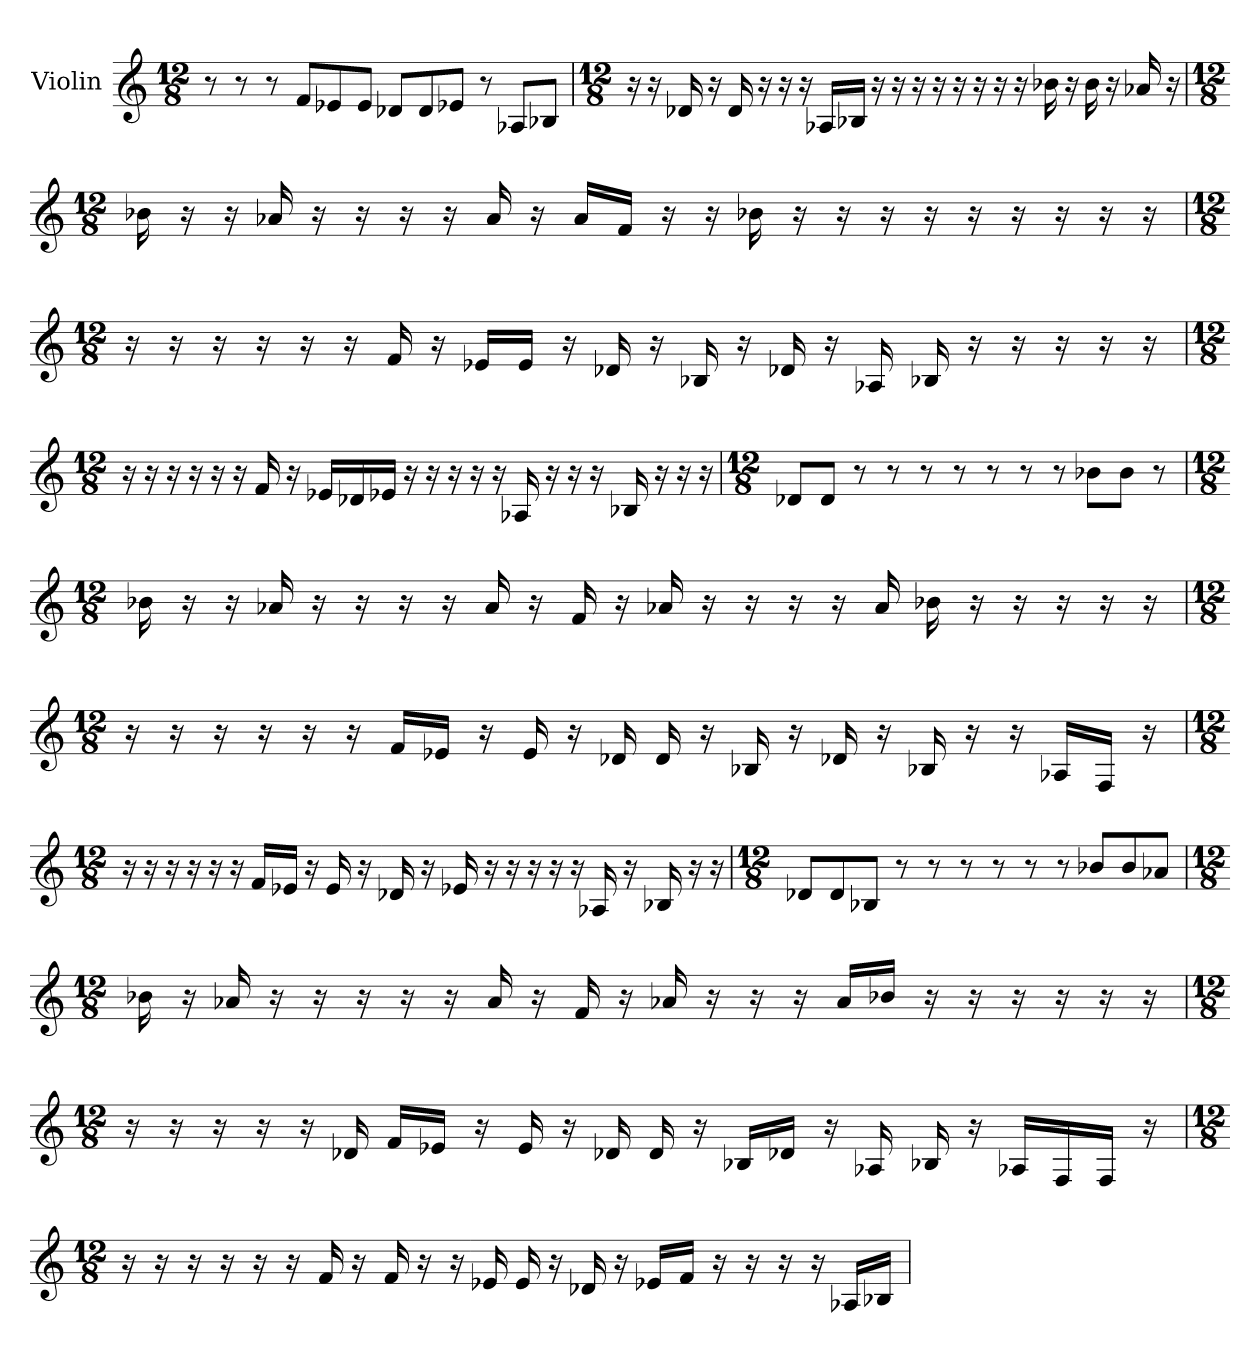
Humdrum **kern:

**kern
*part1
*staff1
*I"Violin
*I'Vln
*M12/8
=
8r
8r
8r
8fL
8e-X
8e-J
8d-XL
8d-
8e-XJ
8r
8A-XL
8B-XJ
=
*M12/8
16r
16r
16d-X
16r
16d-
16r
16r
16r
16A-XLL
16B-XJJ
16r
16r
16r
16r
16r
16r
16r
16r
16b-X
16r
16b-
16r
16a-X
16r
=
*M12/8
16b-X
16r
16r
16a-X
16r
16r
16r
16r
16a-
16r
16a-LL
16fJJ
16r
16r
16b-X
16r
16r
16r
16r
16r
16r
16r
16r
16r
=
*M12/8
16r
16r
16r
16r
16r
16r
16f
16r
16e-XLL
16e-JJ
16r
16d-X
16r
16B-X
16r
16d-X
16r
16A-X
16B-X
16r
16r
16r
16r
16r
=
*M12/8
16r
16r
16r
16r
16r
16r
16f
16r
16e-XLL
16d-X
16e-XJJ
16r
16r
16r
16r
16r
16A-X
16r
16r
16r
16B-X
16r
16r
16r
=
*M12/8
8d-XL
8d-J
8r
8r
8r
8r
8r
8r
8r
8b-XL
8b-J
8r
=
*M12/8
16b-X
16r
16r
16a-X
16r
16r
16r
16r
16a-
16r
16f
16r
16a-X
16r
16r
16r
16r
16a-
16b-X
16r
16r
16r
16r
16r
=
*M12/8
16r
16r
16r
16r
16r
16r
16fLL
16e-XJJ
16r
16e-
16r
16d-X
16d-
16r
16B-X
16r
16d-X
16r
16B-X
16r
16r
16A-XLL
16FJJ
16r
=
*M12/8
16r
16r
16r
16r
16r
16r
16fLL
16e-XJJ
16r
16e-
16r
16d-X
16r
16e-X
16r
16r
16r
16r
16r
16A-X
16r
16B-X
16r
16r
=
*M12/8
8d-XL
8d-
8B-XJ
8r
8r
8r
8r
8r
8r
8b-XL
8b-
8a-XJ
=
*M12/8
16b-X
16r
16a-X
16r
16r
16r
16r
16r
16a-
16r
16f
16r
16a-X
16r
16r
16r
16a-LL
16b-XJJ
16r
16r
16r
16r
16r
16r
=
*M12/8
16r
16r
16r
16r
16r
16d-X
16fLL
16e-XJJ
16r
16e-
16r
16d-X
16d-
16r
16B-XLL
16d-XJJ
16r
16A-X
16B-X
16r
16A-XLL
16F
16FJJ
16r
=
*M12/8
16r
16r
16r
16r
16r
16r
16f
16r
16f
16r
16r
16e-X
16e-
16r
16d-X
16r
16e-XLL
16fJJ
16r
16r
16r
16r
16A-XLL
16B-XJJ
=
*-
